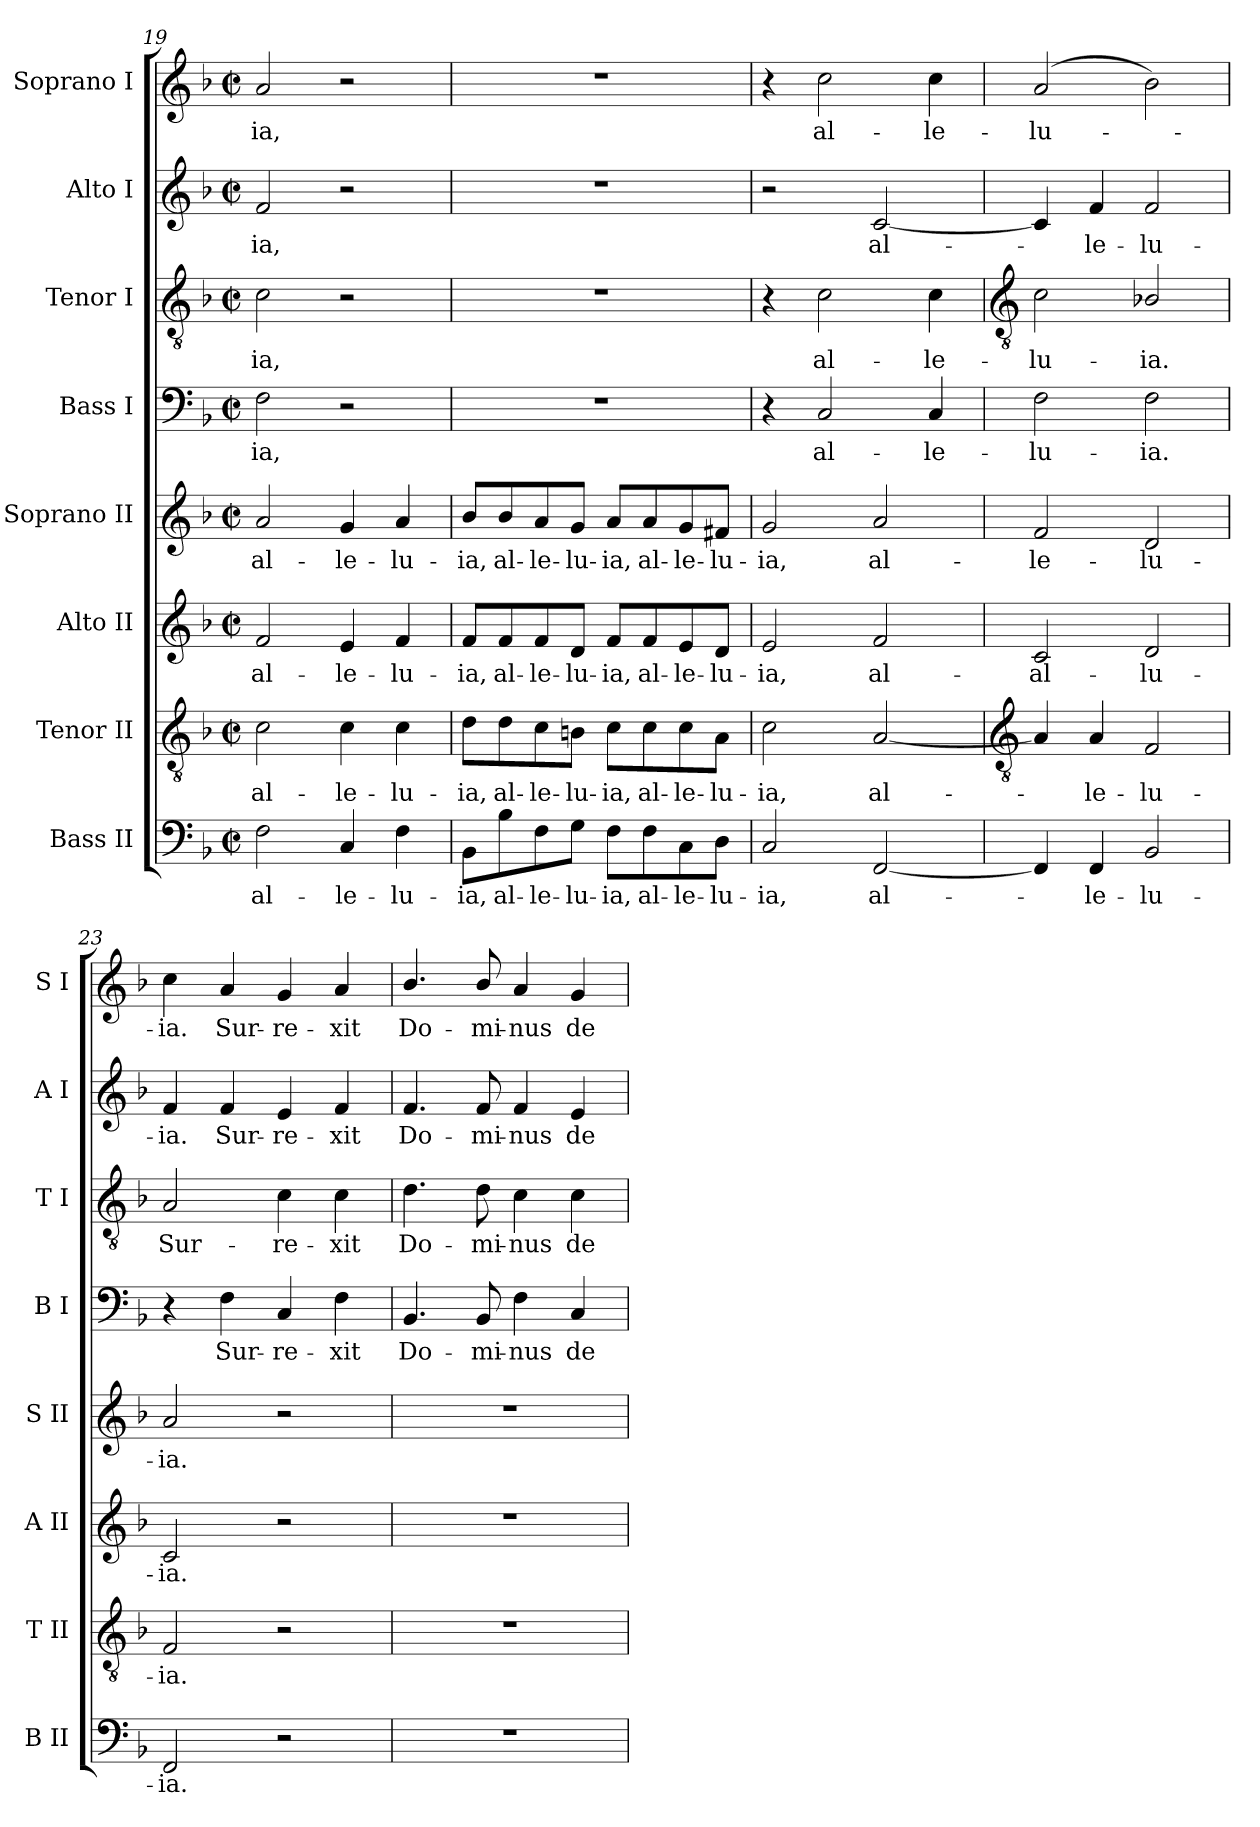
**kern	**text	**kern	**text	**kern	**text	**kern	**text	**kern	**text	**kern	**text	**kern	**text	**kern	**text
*part8	*part8	*part7	*part7	*part6	*part6	*part5	*part5	*part4	*part4	*part3	*part3	*part2	*part2	*part1	*part1
*staff8	*staff8	*staff7	*staff7	*staff6	*staff6	*staff5	*staff5	*staff4	*staff4	*staff3	*staff3	*staff2	*staff2	*staff1	*staff1
*I"Bass II	*	*I"Tenor II	*	*I"Alto II	*	*I"Soprano II	*	*I"Bass I	*	*I"Tenor I	*	*I"Alto I	*	*I"Soprano I	*
*I'B II	*	*I'T II	*	*I'A II	*	*I'S II	*	*I'B I	*	*I'T I	*	*I'A I	*	*I'S I	*
*clefF4	*	*clefGv2	*	*clefG2	*	*clefG2	*	*clefF4	*	*clefGv2	*	*clefG2	*	*clefG2	*
*k[b-]	*	*k[b-]	*	*k[b-]	*	*k[b-]	*	*k[b-]	*	*k[b-]	*	*k[b-]	*	*k[b-]	*
*F:	*	*F:	*	*F:	*	*F:	*	*F:	*	*F:	*	*F:	*	*F:	*
*M2/2	*	*M2/2	*	*M2/2	*	*M2/2	*	*M2/2	*	*M2/2	*	*M2/2	*	*M2/2	*
*met(c|)	*	*met(c|)	*	*met(c|)	*	*met(c|)	*	*met(c|)	*	*met(c|)	*	*met(c|)	*	*met(c|)	*
=19	=19	=19	=19	=19	=19	=19	=19	=19	=19	=19	=19	=19	=19	=19	=19
!	!LO:LY:b	!	!LO:LY:b	!	!LO:LY:b	!	!LO:LY:b	!	!LO:LY:b	!	!LO:LY:b	!	!LO:LY:b	!	!LO:LY:b
2F	al-	2c	al-	2f	al-	2a	al-	2F	-ia,	2c	-ia,	2f	-ia,	2a	-ia,
!	!LO:LY:b	!	!LO:LY:b	!	!LO:LY:b	!	!LO:LY:b	!	!	!	!	!	!	!	!
4C	-le-	4c	-le-	4e	-le-	4g	-le-	2r	.	2r	.	2r	.	2r	.
!	!LO:LY:b	!	!LO:LY:b	!	!LO:LY:b	!	!LO:LY:b	!	!	!	!	!	!	!	!
4F	-lu-	4c	-lu-	4f	-lu-	4a	-lu-	.	.	.	.	.	.	.	.
=20	=20	=20	=20	=20	=20	=20	=20	=20	=20	=20	=20	=20	=20	=20	=20
!	!LO:LY:b	!	!LO:LY:b	!	!LO:LY:b	!	!LO:LY:b	!	!	!	!	!	!	!	!
8BB-\L	-ia,	8d\L	-ia,	8f/L	-ia,	8b-/L	-ia,	1r	.	1r	.	1r	.	1r	.
!	!LO:LY:b	!	!LO:LY:b	!	!LO:LY:b	!	!LO:LY:b	!	!	!	!	!	!	!	!
8B-\	al-	8d\	al-	8f/	al-	8b-/	al-	.	.	.	.	.	.	.	.
!	!LO:LY:b	!	!LO:LY:b	!	!LO:LY:b	!	!LO:LY:b	!	!	!	!	!	!	!	!
8F\	-le-	8c\	-le-	8f/	-le-	8a/	-le-	.	.	.	.	.	.	.	.
!	!LO:LY:b	!	!LO:LY:b	!	!LO:LY:b	!	!LO:LY:b	!	!	!	!	!	!	!	!
8G\J	-lu-	8Bn\J	-lu-	8d/J	-lu-	8g/J	-lu-	.	.	.	.	.	.	.	.
!	!LO:LY:b	!	!LO:LY:b	!	!LO:LY:b	!	!LO:LY:b	!	!	!	!	!	!	!	!
8F\L	-ia,	8c\L	-ia,	8f/L	-ia,	8a/L	-ia,	.	.	.	.	.	.	.	.
!	!LO:LY:b	!	!LO:LY:b	!	!LO:LY:b	!	!LO:LY:b	!	!	!	!	!	!	!	!
8F\	al-	8c\	al-	8f/	al-	8a/	al-	.	.	.	.	.	.	.	.
!	!LO:LY:b	!	!LO:LY:b	!	!LO:LY:b	!	!LO:LY:b	!	!	!	!	!	!	!	!
8C\	-le-	8c\	-le-	8e/	-le-	8g/	-le-	.	.	.	.	.	.	.	.
!	!LO:LY:b	!	!LO:LY:b	!	!LO:LY:b	!	!LO:LY:b	!	!	!	!	!	!	!	!
8D\J	-lu-	8A\J	-lu-	8d/J	-lu-	8f#X/J	-lu-	.	.	.	.	.	.	.	.
=21	=21	=21	=21	=21	=21	=21	=21	=21	=21	=21	=21	=21	=21	=21	=21
!	!LO:LY:b	!	!LO:LY:b	!	!LO:LY:b	!	!LO:LY:b	!	!	!	!	!	!	!	!
2C	-ia,	2c	-ia,	2e	-ia,	2g	-ia,	4r	.	4r	.	2r	.	4r	.
!	!	!	!	!	!	!	!	!	!LO:LY:b	!	!LO:LY:b	!	!	!	!LO:LY:b
.	.	.	.	.	.	.	.	2C	al-	2c	al-	.	.	2cc	al-
!	!LO:LY:b	!	!LO:LY:b	!	!LO:LY:b	!	!LO:LY:b	!	!	!	!	!	!LO:LY:b	!	!
[2FF	al-	[2A	al-	2f	al-	2a	al-	.	.	.	.	[2c	al-	.	.
!	!	!	!	!	!	!	!	!	!LO:LY:b	!	!LO:LY:b	!	!	!	!LO:LY:b
.	.	.	.	.	.	.	.	4C	-le-	4c	-le-	.	.	4cc	-le-
!!LO:LB:g=z
=22	=22	=22	=22	=22	=22	=22	=22	=22	=22	=22	=22	=22	=22	=22	=22
*	*	*clefGv2	*	*	*	*	*	*	*	*clefGv2	*	*	*	*	*
!	!	!	!	!	!LO:LY:b	!	!LO:LY:b	!	!LO:LY:b	!	!LO:LY:b	!	!	!	!LO:LY:b
4FF]	.	4A]	.	2c	-al-	2f	-le-	2F	-lu-	2c	-lu-	4c]	.	(<2a	-lu-
!	!LO:LY:b	!	!LO:LY:b	!	!	!	!	!	!	!	!	!	!LO:LY:b	!	!
4FF	le-	4A	le-	.	.	.	.	.	.	.	.	4f	le-	.	.
!	!LO:LY:b	!	!LO:LY:b	!	!LO:LY:b	!	!LO:LY:b	!	!LO:LY:b	!	!LO:LY:b	!	!LO:LY:b	!	!
2BB-	-lu-	2F	-lu-	2d	-lu-	2d	-lu-	2F	-ia.	2B-X/	-ia.	2f	-lu-	2b-)	.
=23	=23	=23	=23	=23	=23	=23	=23	=23	=23	=23	=23	=23	=23	=23	=23
!	!LO:LY:b	!	!LO:LY:b	!	!LO:LY:b	!	!LO:LY:b	!	!	!	!LO:LY:b	!	!LO:LY:b	!	!LO:LY:b
2FF	-ia.	2F	-ia.	2c	-ia.	2a	-ia.	4r	.	2A	Sur-	4f	-ia.	4cc	ia.
!	!	!	!	!	!	!	!	!	!LO:LY:b	!	!	!	!LO:LY:b	!	!LO:LY:b
.	.	.	.	.	.	.	.	4F	Sur-	.	.	4f	Sur-	4a	Sur-
!	!	!	!	!	!	!	!	!	!LO:LY:b	!	!LO:LY:b	!	!LO:LY:b	!	!LO:LY:b
2r	.	2r	.	2r	.	2r	.	4C	-re-	4c	-re-	4e	-re-	4g	-re-
!	!	!	!	!	!	!	!	!	!LO:LY:b	!	!LO:LY:b	!	!LO:LY:b	!	!LO:LY:b
.	.	.	.	.	.	.	.	4F	-xit	4c	-xit	4f	-xit	4a	-xit
=24	=24	=24	=24	=24	=24	=24	=24	=24	=24	=24	=24	=24	=24	=24	=24
!	!	!	!	!	!	!	!	!	!LO:LY:b	!	!LO:LY:b	!	!LO:LY:b	!	!LO:LY:b
1r	.	1r	.	1r	.	1r	.	4.BB-	Do-	4.d	Do-	4.f	Do-	4.b-/	Do-
!	!	!	!	!	!	!	!	!	!LO:LY:b	!	!LO:LY:b	!	!LO:LY:b	!	!LO:LY:b
.	.	.	.	.	.	.	.	8BB-	-mi-	8d	-mi-	8f	-mi-	8b-/	-mi-
!	!	!	!	!	!	!	!	!	!LO:LY:b	!	!LO:LY:b	!	!LO:LY:b	!	!LO:LY:b
.	.	.	.	.	.	.	.	4F	-nus	4c	-nus	4f	-nus	4a	-nus
!	!	!	!	!	!	!	!	!	!LO:LY:b	!	!LO:LY:b	!	!LO:LY:b	!	!LO:LY:b
.	.	.	.	.	.	.	.	4C	de	4c	de	4e	de	4g	de
=	=	=	=	=	=	=	=	=	=	=	=	=	=	=	=
*-	*-	*-	*-	*-	*-	*-	*-	*-	*-	*-	*-	*-	*-	*-	*-
